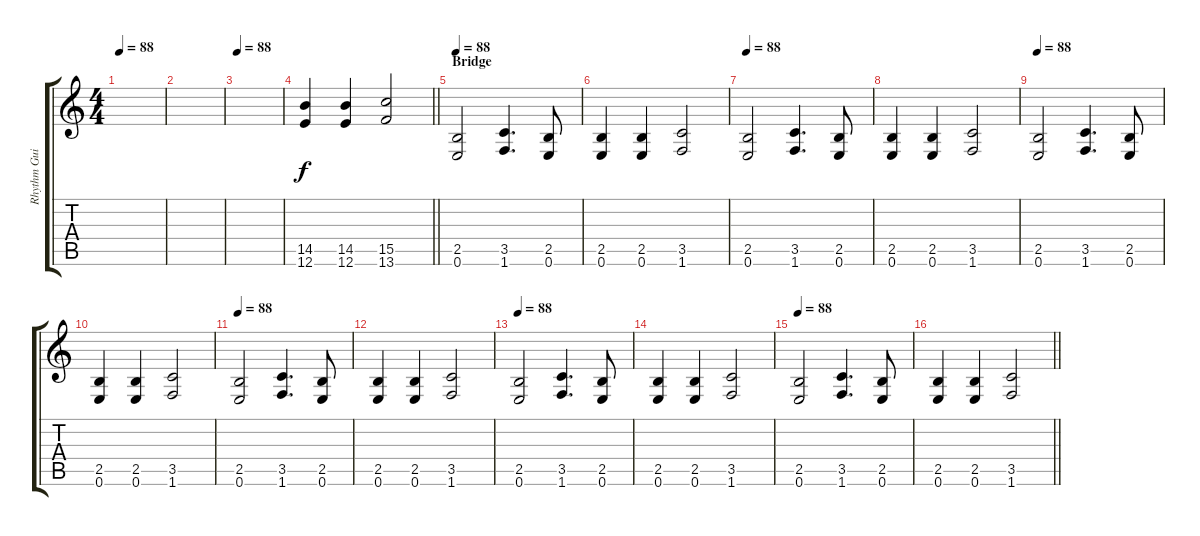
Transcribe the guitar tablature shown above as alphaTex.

\track ("Rhythm Guitar" "Rhythm Gui") {instrument distortionguitar}
\staff {score tabs}
\tuning (E4 B3 G3 D3 A2 E2) {hide}
\ts (4 4)
\tempo 88
\clef g2
\ks c
|
|
\tempo 88
|
\barLineRight lightlight
(14.5 12.6).4 (14.5 12.6).4 (15.5 13.6).2 |
\section ("" "Bridge")
\tempo 88
(2.5 0.6).2{instrument distortionguitar} (3.5 1.6).4{d instrument distortionguitar} (2.5 0.6).8 |
(2.5 0.6).4 (2.5 0.6).4 (3.5 1.6).2 |
\tempo 88
(2.5 0.6).2{instrument distortionguitar} (3.5 1.6).4{d instrument distortionguitar} (2.5 0.6).8 |
(2.5 0.6).4 (2.5 0.6).4 (3.5 1.6).2 |
\tempo 88
(2.5 0.6).2{instrument distortionguitar} (3.5 1.6).4{d instrument distortionguitar} (2.5 0.6).8 |
(2.5 0.6).4 (2.5 0.6).4 (3.5 1.6).2 |
\tempo 88
(2.5 0.6).2{instrument distortionguitar} (3.5 1.6).4{d instrument distortionguitar} (2.5 0.6).8 |
(2.5 0.6).4 (2.5 0.6).4 (3.5 1.6).2 |
\tempo 88
(2.5 0.6).2{instrument distortionguitar} (3.5 1.6).4{d instrument distortionguitar} (2.5 0.6).8 |
(2.5 0.6).4 (2.5 0.6).4 (3.5 1.6).2 |
\tempo 88
(2.5 0.6).2{instrument distortionguitar} (3.5 1.6).4{d instrument distortionguitar} (2.5 0.6).8 |
\barLineRight lightlight
(2.5 0.6).4 (2.5 0.6).4 (3.5 1.6).2
